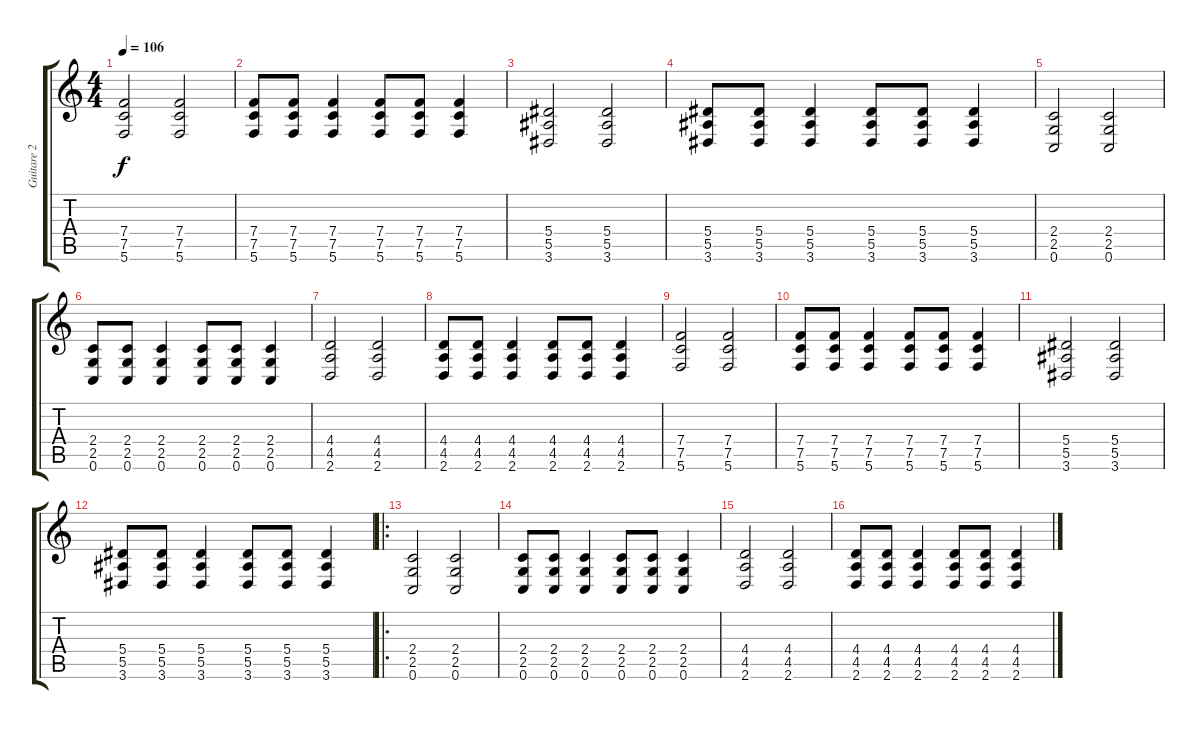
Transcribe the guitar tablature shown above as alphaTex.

\track ("Guitare 2" "Guitare 2") {instrument distortionguitar}
\staff {score tabs}
\tuning (C4 G3 Eb3 Bb2 F2 C2) {hide}
\ts (4 4)
\tempo 106
\clef g2
\ks c
(7.4 7.5 5.6).2{dy f} (7.4 7.5 5.6).2 |
(7.4 7.5 5.6).8 (7.4 7.5 5.6).8 (7.4 7.5 5.6).4 (7.4 7.5 5.6).8 (7.4 7.5 5.6).8 (7.4 7.5 5.6).4 |
(5.4 5.5 3.6).2 (5.4 5.5 3.6).2 |
(5.4 5.5 3.6).8 (5.4 5.5 3.6).8 (5.4 5.5 3.6).4 (5.4 5.5 3.6).8 (5.4 5.5 3.6).8 (5.4 5.5 3.6).4 |
(2.4 2.5 0.6).2 (2.4 2.5 0.6).2 |
(2.4 2.5 0.6).8 (2.4 2.5 0.6).8 (2.4 2.5 0.6).4 (2.4 2.5 0.6).8 (2.4 2.5 0.6).8 (2.4 2.5 0.6).4 |
(4.4 4.5 2.6).2 (4.4 4.5 2.6).2 |
(4.4 4.5 2.6).8 (4.4 4.5 2.6).8 (4.4 4.5 2.6).4 (4.4 4.5 2.6).8 (4.4 4.5 2.6).8 (4.4 4.5 2.6).4 |
(7.4 7.5 5.6).2 (7.4 7.5 5.6).2 |
(7.4 7.5 5.6).8 (7.4 7.5 5.6).8 (7.4 7.5 5.6).4 (7.4 7.5 5.6).8 (7.4 7.5 5.6).8 (7.4 7.5 5.6).4 |
(5.4 5.5 3.6).2 (5.4 5.5 3.6).2 |
(5.4 5.5 3.6).8 (5.4 5.5 3.6).8 (5.4 5.5 3.6).4 (5.4 5.5 3.6).8 (5.4 5.5 3.6).8 (5.4 5.5 3.6).4 |
\ro
(2.4 2.5 0.6).2 (2.4 2.5 0.6).2 |
(2.4 2.5 0.6).8 (2.4 2.5 0.6).8 (2.4 2.5 0.6).4 (2.4 2.5 0.6).8 (2.4 2.5 0.6).8 (2.4 2.5 0.6).4 |
(4.4 4.5 2.6).2 (4.4 4.5 2.6).2 |
(4.4 4.5 2.6).8 (4.4 4.5 2.6).8 (4.4 4.5 2.6).4 (4.4 4.5 2.6).8 (4.4 4.5 2.6).8 (4.4 4.5 2.6).4
